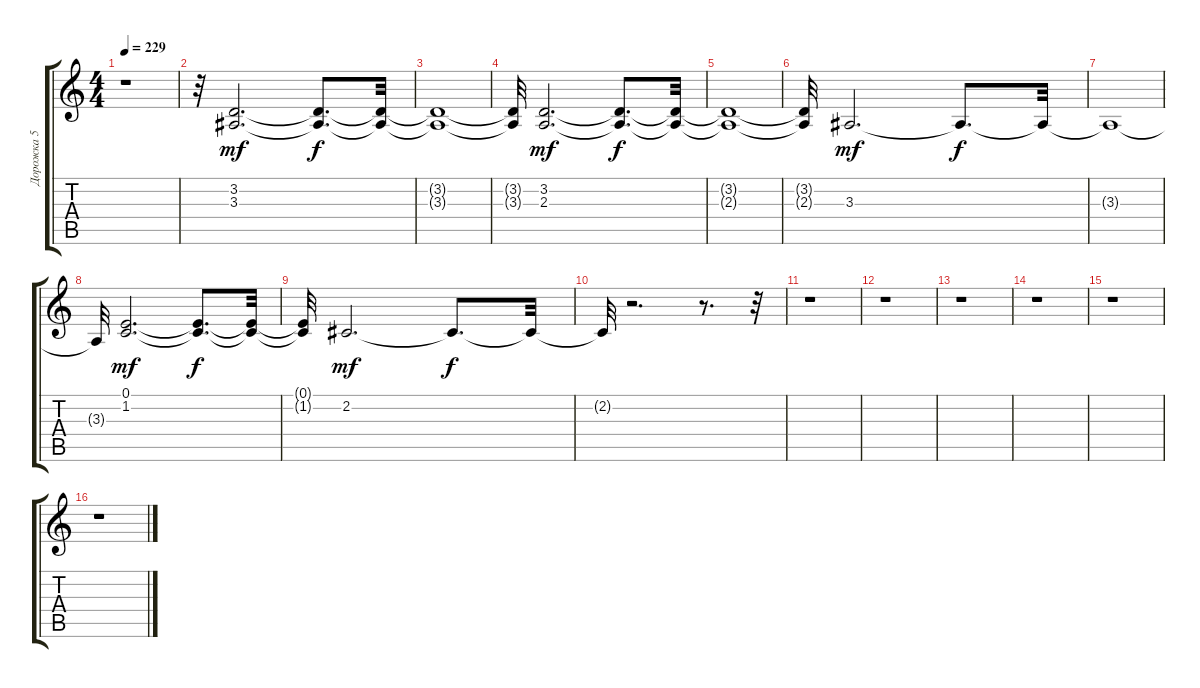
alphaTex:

\track ("Дорожка 5" "Дорожка 5") {instrument choiraahs}
\staff {score tabs}
\tuning (E4 B3 G3 D3 A2 E2) {hide}
\ts (4 4)
\tempo 229
\clef g2
\ks c
r.1{dy f} |
r.32 (3.2 3.3).2{d dy mf} (3.2{t} 3.3{t}).8{d dy f} (3.2{t} 3.3{t}).32 |
(3.2{t} 3.3{t}).1 |
(3.2{t} 3.3{t}).32 (3.2 2.3).2{d dy mf} (3.2{t} 2.3{t}).8{d dy f} (3.2{t} 2.3{t}).32 |
(3.2{t} 2.3{t}).1 |
(3.2{t} 2.3{t}).32 3.3.2{d dy mf} 3.3{t}.8{d dy f} 3.3{t}.32 |
3.3{t}.1 |
3.3{t}.32 (0.1 1.2).2{d dy mf} (0.1{t} 1.2{t}).8{d dy f} (0.1{t} 1.2{t}).32 |
(0.1{t} 1.2{t}).32 2.2.2{d dy mf} 2.2{t}.8{d dy f} 2.2{t}.32 |
2.2{t}.32 r.2{d} r.8{d} r.32 |
r.1 |
r.1 |
r.1 |
r.1 |
r.1 |
r.1
